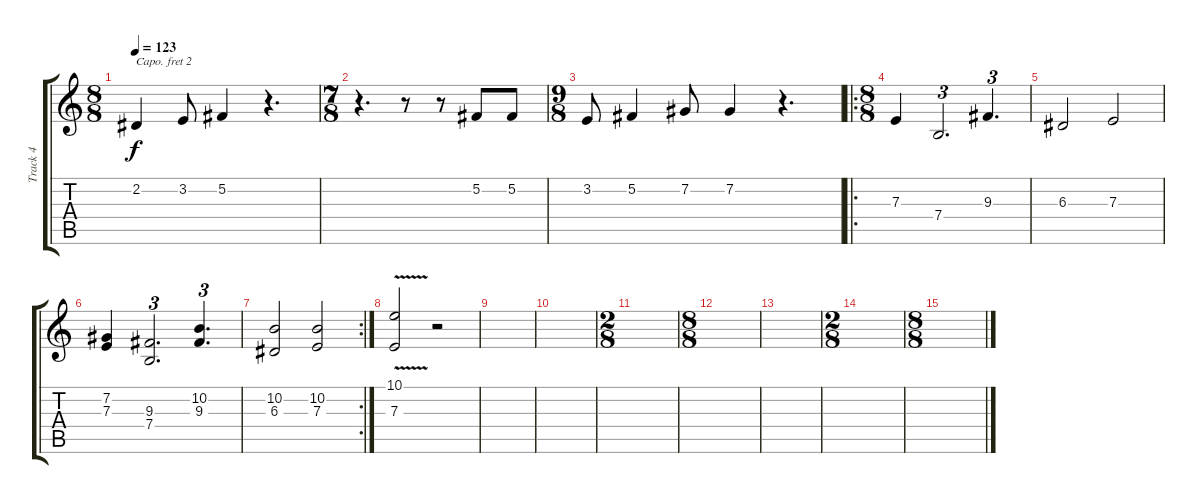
\track ("Track 4" "Track 4") {instrument stringensemble1}
\staff {score tabs}
\capo 2
\tuning (E4 B3 G3 D3 A2 E2) {hide}
\ts (8 8)
\tempo 123
\clef g2
\ks c
2.2.4{dy f} 3.2.8 5.2.4 r.4{d} |
\ts (7 8)
r.4{d} r.8 r.8 5.2.8 5.2.8 |
\ts (9 8)
3.2.8 5.2.4 7.2.8 7.2.4 r.4{d} |
\ro
\ts (8 8)
7.3.4 7.4.2{d tu (3 2)} 9.3.4{d tu (3 2)} |
6.3.2 7.3.2 |
(7.2 7.3).4 (9.3 7.4).2{d tu (3 2)} (10.2 9.3).4{d tu (3 2)} |
\rc 2
(10.2 6.3).2 (10.2 7.3).2 |
(10.1{v} 7.3{v}).2 r.2 |
|
|
\ts (2 8)
|
\ts (8 8)
|
|
\ts (2 8)
|
\ts (8 8)
